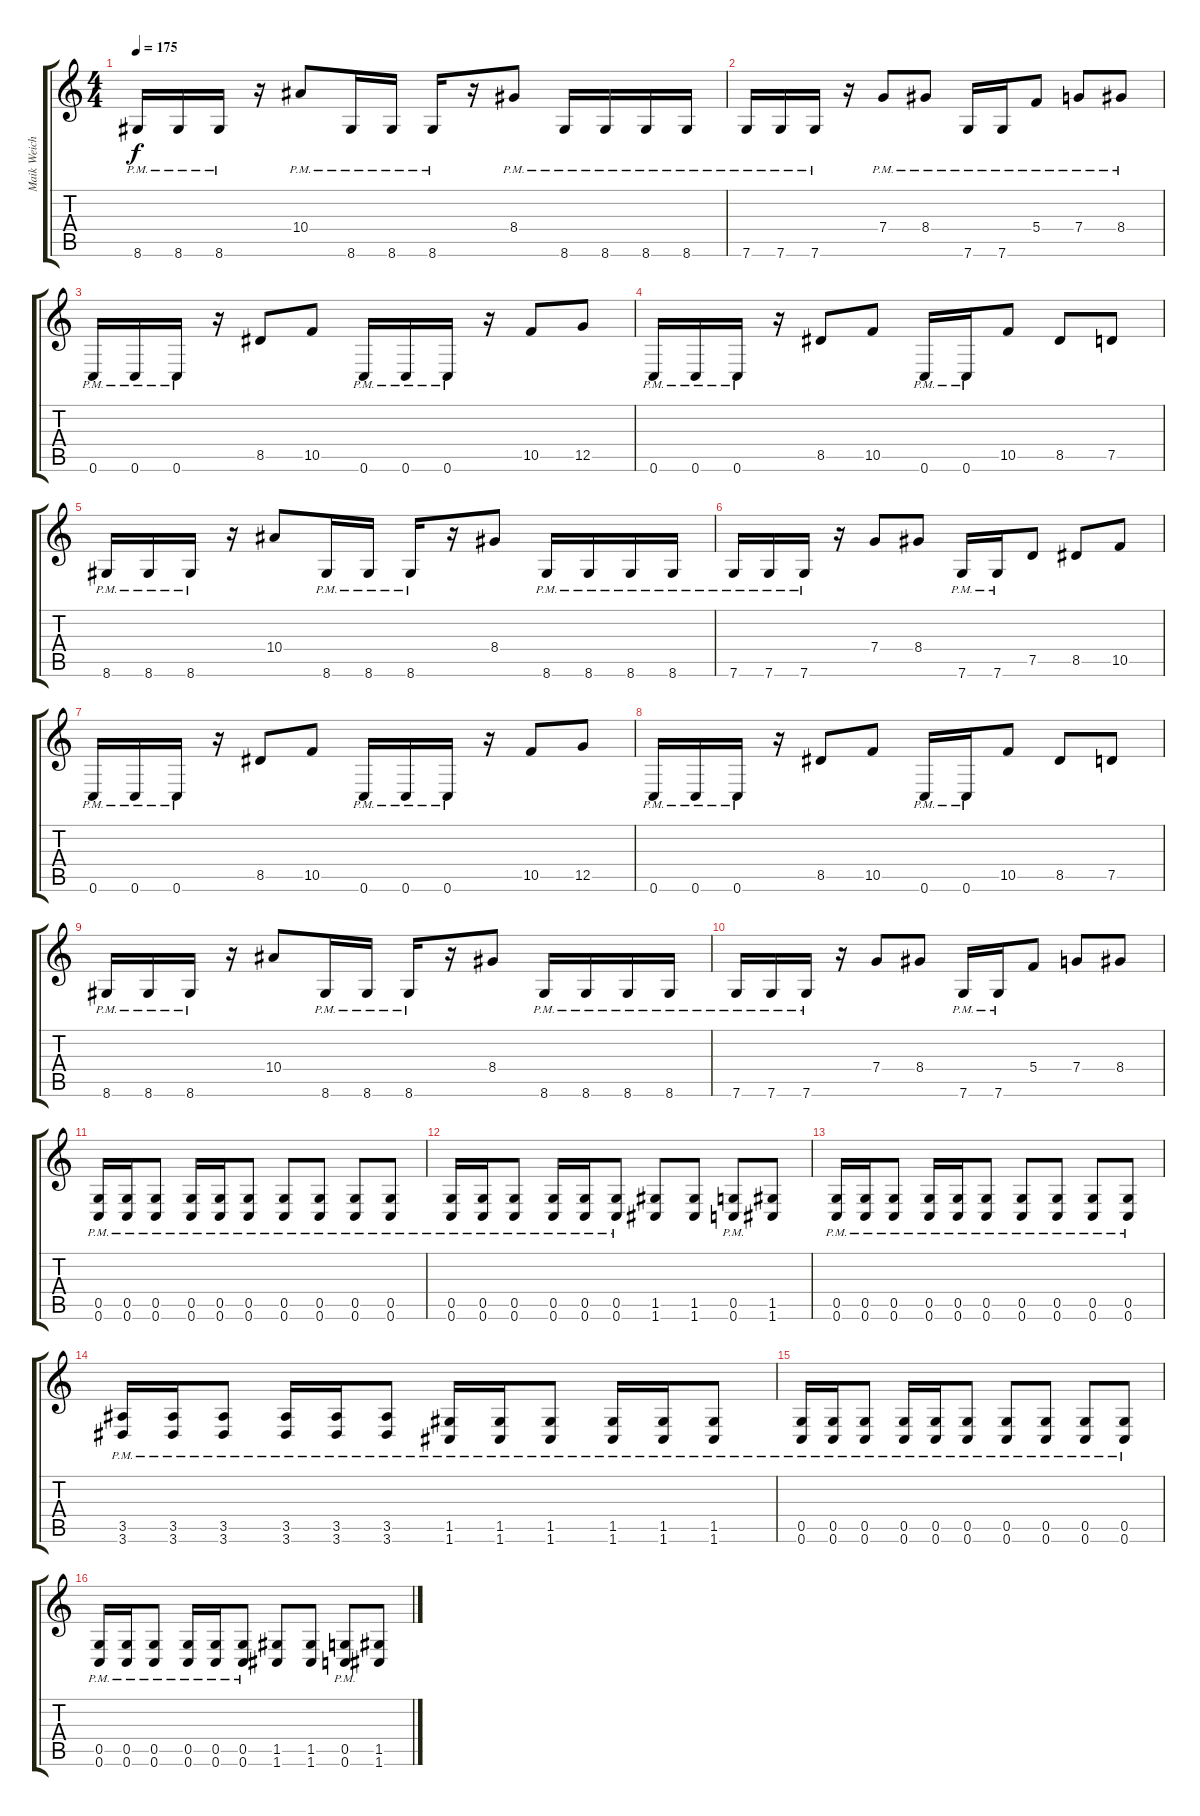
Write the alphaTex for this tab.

\track ("Maik Weichert" "Maik Weich") {instrument distortionguitar}
\staff {score tabs}
\tuning (D4 A3 F3 C3 G2 C2) {hide}
\ts (4 4)
\tempo 175
\clef g2
\ks c
8.6{pm}.16{dy f} 8.6{pm}.16 8.6{pm}.16 r.16 10.4{pm}.8 8.6{pm}.16 8.6{pm}.16 8.6{pm}.16 r.16 8.4{pm}.8 8.6{pm}.16 8.6{pm}.16 8.6{pm}.16 8.6{pm}.16 |
7.6{pm}.16 7.6{pm}.16 7.6{pm}.16 r.16 7.4{pm}.8 8.4{pm}.8 7.6{pm}.16 7.6{pm}.16 5.4{pm}.8 7.4{pm}.8 8.4{pm}.8 |
0.6{pm}.16 0.6{pm}.16 0.6{pm}.16 r.16 8.5.8 10.5.8 0.6{pm}.16 0.6{pm}.16 0.6{pm}.16 r.16 10.5.8 12.5.8 |
0.6{pm}.16 0.6{pm}.16 0.6{pm}.16 r.16 8.5.8 10.5.8 0.6{pm}.16 0.6{pm}.16 10.5.8 8.5.8 7.5.8 |
8.6{pm}.16 8.6{pm}.16 8.6{pm}.16 r.16 10.4.8 8.6{pm}.16 8.6{pm}.16 8.6{pm}.16 r.16 8.4.8 8.6{pm}.16 8.6{pm}.16 8.6{pm}.16 8.6{pm}.16 |
7.6{pm}.16 7.6{pm}.16 7.6{pm}.16 r.16 7.4.8 8.4.8 7.6{pm}.16 7.6{pm}.16 7.5.8 8.5.8 10.5.8 |
0.6{pm}.16 0.6{pm}.16 0.6{pm}.16 r.16 8.5.8 10.5.8 0.6{pm}.16 0.6{pm}.16 0.6{pm}.16 r.16 10.5.8 12.5.8 |
0.6{pm}.16 0.6{pm}.16 0.6{pm}.16 r.16 8.5.8 10.5.8 0.6{pm}.16 0.6{pm}.16 10.5.8 8.5.8 7.5.8 |
8.6{pm}.16 8.6{pm}.16 8.6{pm}.16 r.16 10.4.8 8.6{pm}.16 8.6{pm}.16 8.6{pm}.16 r.16 8.4.8 8.6{pm}.16 8.6{pm}.16 8.6{pm}.16 8.6{pm}.16 |
7.6{pm}.16 7.6{pm}.16 7.6{pm}.16 r.16 7.4.8 8.4.8 7.6{pm}.16 7.6{pm}.16 5.4.8 7.4.8 8.4.8 |
(0.5{pm} 0.6{pm}).16 (0.5{pm} 0.6{pm}).16 (0.5{pm} 0.6{pm}).8 (0.5{pm} 0.6{pm}).16 (0.5{pm} 0.6{pm}).16 (0.5{pm} 0.6{pm}).8 (0.5{pm} 0.6{pm}).8 (0.5{pm} 0.6{pm}).8 (0.5{pm} 0.6{pm}).8 (0.5{pm} 0.6{pm}).8 |
(0.5{pm} 0.6{pm}).16 (0.5{pm} 0.6{pm}).16 (0.5{pm} 0.6{pm}).8 (0.5{pm} 0.6{pm}).16 (0.5{pm} 0.6{pm}).16 (0.5{pm} 0.6{pm}).8 (1.5 1.6).8 (1.5 1.6).8 (0.5{pm} 0.6{pm}).8 (1.5 1.6).8 |
(0.5{pm} 0.6{pm}).16 (0.5{pm} 0.6{pm}).16 (0.5{pm} 0.6{pm}).8 (0.5{pm} 0.6{pm}).16 (0.5{pm} 0.6{pm}).16 (0.5{pm} 0.6{pm}).8 (0.5{pm} 0.6{pm}).8 (0.5{pm} 0.6{pm}).8 (0.5{pm} 0.6{pm}).8 (0.5{pm} 0.6{pm}).8 |
(3.5{pm} 3.6{pm}).16 (3.5{pm} 3.6{pm}).16 (3.5{pm} 3.6{pm}).8 (3.5{pm} 3.6{pm}).16 (3.5{pm} 3.6{pm}).16 (3.5{pm} 3.6{pm}).8 (1.5{pm} 1.6{pm}).16 (1.5{pm} 1.6{pm}).16 (1.5{pm} 1.6{pm}).8 (1.5{pm} 1.6{pm}).16 (1.5{pm} 1.6{pm}).16 (1.5{pm} 1.6{pm}).8 |
(0.5{pm} 0.6{pm}).16 (0.5{pm} 0.6{pm}).16 (0.5{pm} 0.6{pm}).8 (0.5{pm} 0.6{pm}).16 (0.5{pm} 0.6{pm}).16 (0.5{pm} 0.6{pm}).8 (0.5{pm} 0.6{pm}).8 (0.5{pm} 0.6{pm}).8 (0.5{pm} 0.6{pm}).8 (0.5{pm} 0.6{pm}).8 |
(0.5{pm} 0.6{pm}).16 (0.5{pm} 0.6{pm}).16 (0.5{pm} 0.6{pm}).8 (0.5{pm} 0.6{pm}).16 (0.5{pm} 0.6{pm}).16 (0.5{pm} 0.6{pm}).8 (1.5 1.6).8 (1.5 1.6).8 (0.5{pm} 0.6{pm}).8 (1.5 1.6).8
